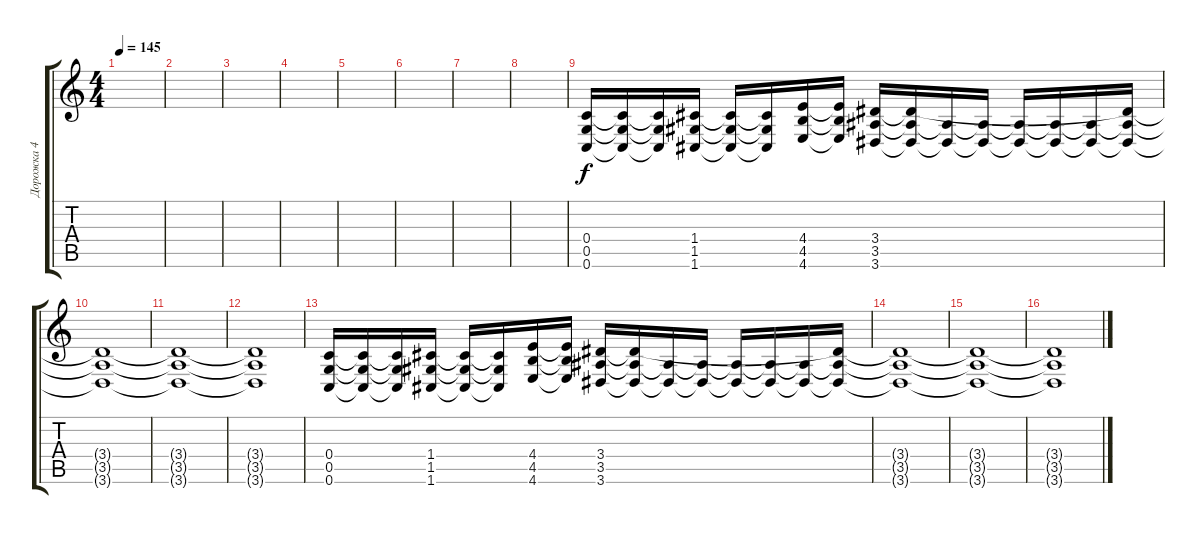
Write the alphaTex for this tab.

\track ("Дорожка 4" "Дорожка 4") {instrument distortionguitar}
\staff {score tabs}
\tuning (D4 A3 F3 C3 G2 C2) {hide}
\ts (4 4)
\tempo 145
\clef g2
\ks c
|
|
|
|
|
|
|
|
(0.4 0.5 0.6).16 (0.4{t} 0.5{t} 0.6{t}).16 (0.4{t} 0.5{t} 0.6{t}).16 (1.4 1.5 1.6).16 (1.4{t} 1.5{t} 1.6{t}).16 (1.4{t} 1.5{t} 1.6{t}).16 (4.4 4.5 4.6).16 (4.4{t} 4.5{t} 4.6{t}).16 (3.4 3.5 3.6).16 (3.4{t} 3.5{t} 3.6{t}).16 (3.5{t} 3.6{t}).16 (3.5{t} 3.6{t}).16 (3.5{t} 3.6{t}).16 (3.5{t} 3.6{t}).16 (3.5{t} 3.6{t}).16 (3.4{t} 3.5{t} 3.6{t}).16 |
(3.4{t} 3.5{t} 3.6{t}).1 |
(3.4{t} 3.5{t} 3.6{t}).1 |
(3.4{t} 3.5{t} 3.6{t}).1 |
(0.4 0.5 0.6).16 (0.4{t} 0.5{t} 0.6{t}).16 (0.4{t} 0.5{t} 0.6{t}).16 (1.4 1.5 1.6).16 (1.4{t} 1.5{t} 1.6{t}).16 (1.4{t} 1.5{t} 1.6{t}).16 (4.4 4.5 4.6).16 (4.4{t} 4.5{t} 4.6{t}).16 (3.4 3.5 3.6).16 (3.4{t} 3.5{t} 3.6{t}).16 (3.5{t} 3.6{t}).16 (3.5{t} 3.6{t}).16 (3.5{t} 3.6{t}).16 (3.5{t} 3.6{t}).16 (3.5{t} 3.6{t}).16 (3.4{t} 3.5{t} 3.6{t}).16 |
(3.4{t} 3.5{t} 3.6{t}).1 |
(3.4{t} 3.5{t} 3.6{t}).1 |
(3.4{t} 3.5{t} 3.6{t}).1
